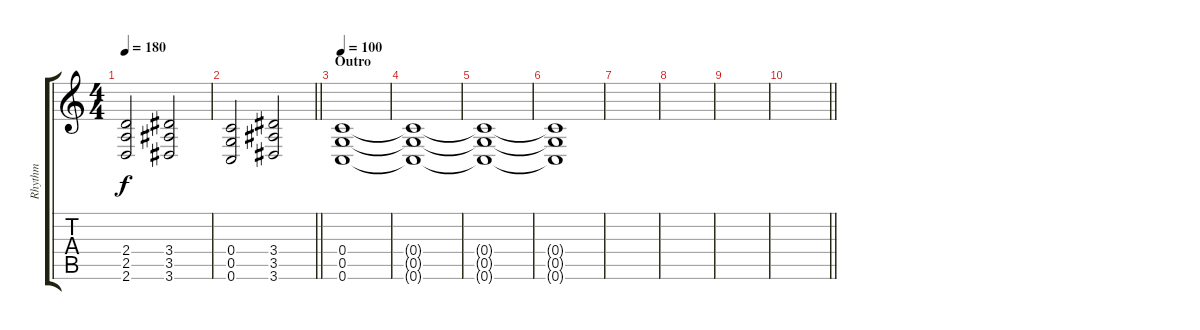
\track ("Rhythm" "Rhythm") {instrument distortionguitar}
\staff {score tabs}
\tuning (D4 A3 F3 C3 G2 C2) {hide}
\ts (4 4)
\tempo 180
\clef g2
\ks c
(2.4 2.5 2.6).2{dy f} (3.4 3.5 3.6).2 |
\barLineRight lightlight
(0.4 0.5 0.6).2 (3.4 3.5 3.6).2 |
\section ("" "Outro")
\tempo 100
(0.4 0.5 0.6).1{volume 0} |
(0.4{t} 0.5{t} 0.6{t}).1 |
(0.4{t} 0.5{t} 0.6{t}).1 |
(0.4{t} 0.5{t} 0.6{t}).1 |
|
|
|
\barLineRight lightlight
